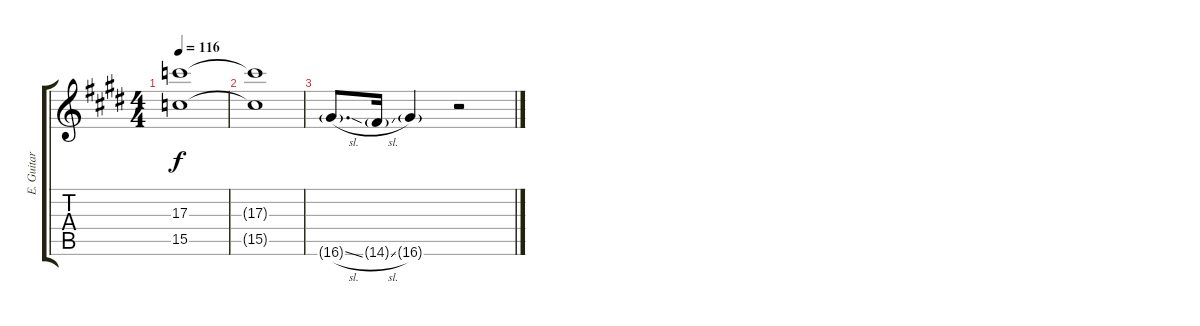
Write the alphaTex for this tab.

\track ("E. Guitar I" "E. Guitar ") {instrument overdrivenguitar}
\staff {score tabs}
\tuning (E4 B3 G3 D3 A2 E2) {hide}
\ts (4 4)
\tempo 116
\clef g2
\ks e
(17.3{t} 15.5{t}).1{dy f} |
(17.3{t} 15.5{t}).1 |
16.6{sl g}.8{d} 14.6{sl g}.16 16.6{g}.4 r.2
